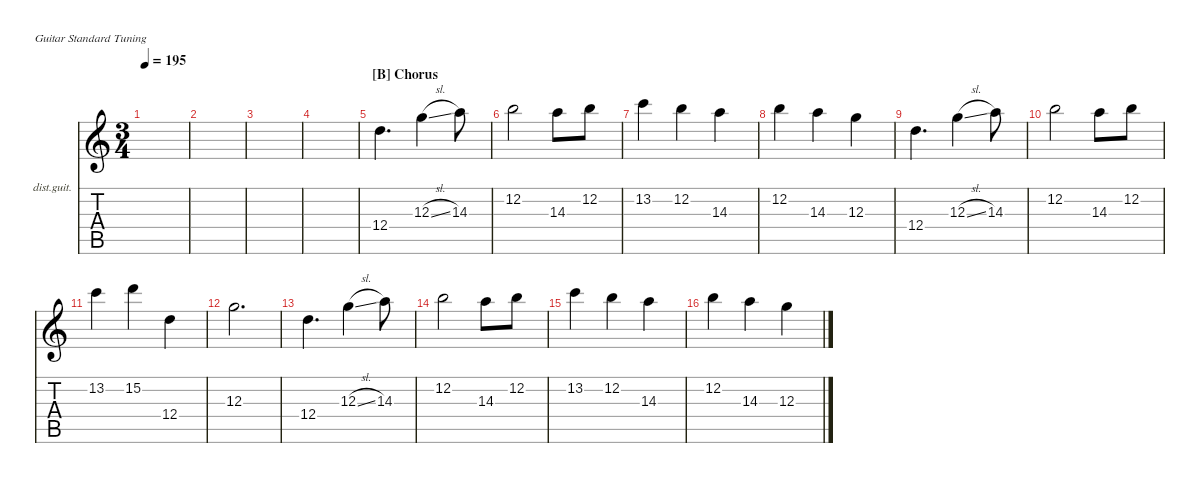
\hideDynamics
\bracketExtendMode nobrackets
\firstSystemTrackNameOrientation horizontal
\track ("Lead Guitar" "dist.guit.") {instrument distortionguitar}
\staff {score tabs}
\tuning (E4 B3 G3 D3 A2 E2)
\ts (3 4)
\tempo 195
\clef g2
\ks aminor
|
|
|
|
\section ("B" "Chorus")
12.4.4{d beam Down} 12.3{sl}.4{beam Down} 14.3.8{beam Down} |
12.2.2{beam Down} 14.3.8{beam Down} 12.2.8{beam Down} |
13.2.4{beam Down} 12.2.4{beam Down} 14.3.4{beam Down} |
12.2.4{beam Down} 14.3.4{beam Down} 12.3.4{beam Down} |
12.4.4{d beam Down} 12.3{sl}.4{beam Down} 14.3.8{beam Down} |
12.2.2{beam Down} 14.3.8{beam Down} 12.2.8{beam Down} |
13.2.4{beam Down} 15.2.4{beam Down} 12.4.4{beam Down} |
12.3.2{d beam Down} |
12.4.4{d beam Down} 12.3{sl}.4{beam Down} 14.3.8{beam Down} |
12.2.2{beam Down} 14.3.8{beam Down} 12.2.8{beam Down} |
13.2.4{beam Down} 12.2.4{beam Down} 14.3.4{beam Down} |
12.2.4{beam Down} 14.3.4{beam Down} 12.3.4{beam Down}
